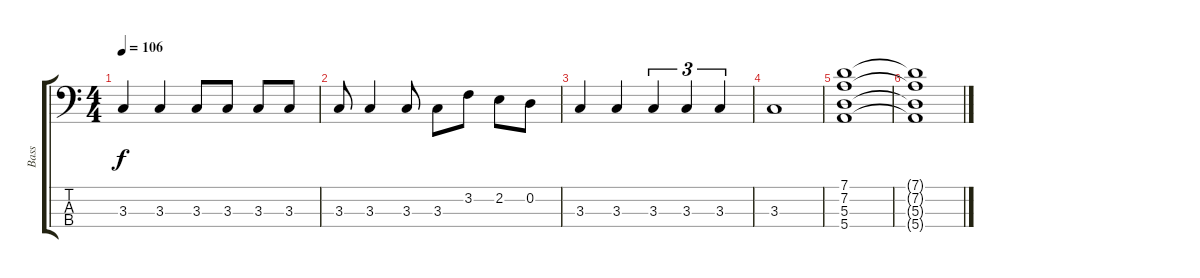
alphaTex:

\track ("Bass" "Bass") {instrument electricbassfinger}
\staff {score tabs}
\tuning (G2 D2 A1 E1) {hide}
\ts (4 4)
\tempo 106
\clef f4
\ks c
3.3.4{dy f} 3.3.4 3.3.8 3.3.8 3.3.8 3.3.8 |
3.3.8 3.3.4 3.3.8 3.3.8 3.2.8 2.2.8 0.2.8 |
3.3.4 3.3.4 3.3.4{tu (3 2)} 3.3.4{tu (3 2)} 3.3.4{tu (3 2)} |
3.3.1 |
(7.1 7.2 5.3 5.4).1 |
(7.1{t} 7.2{t} 5.3{t} 5.4{t}).1
